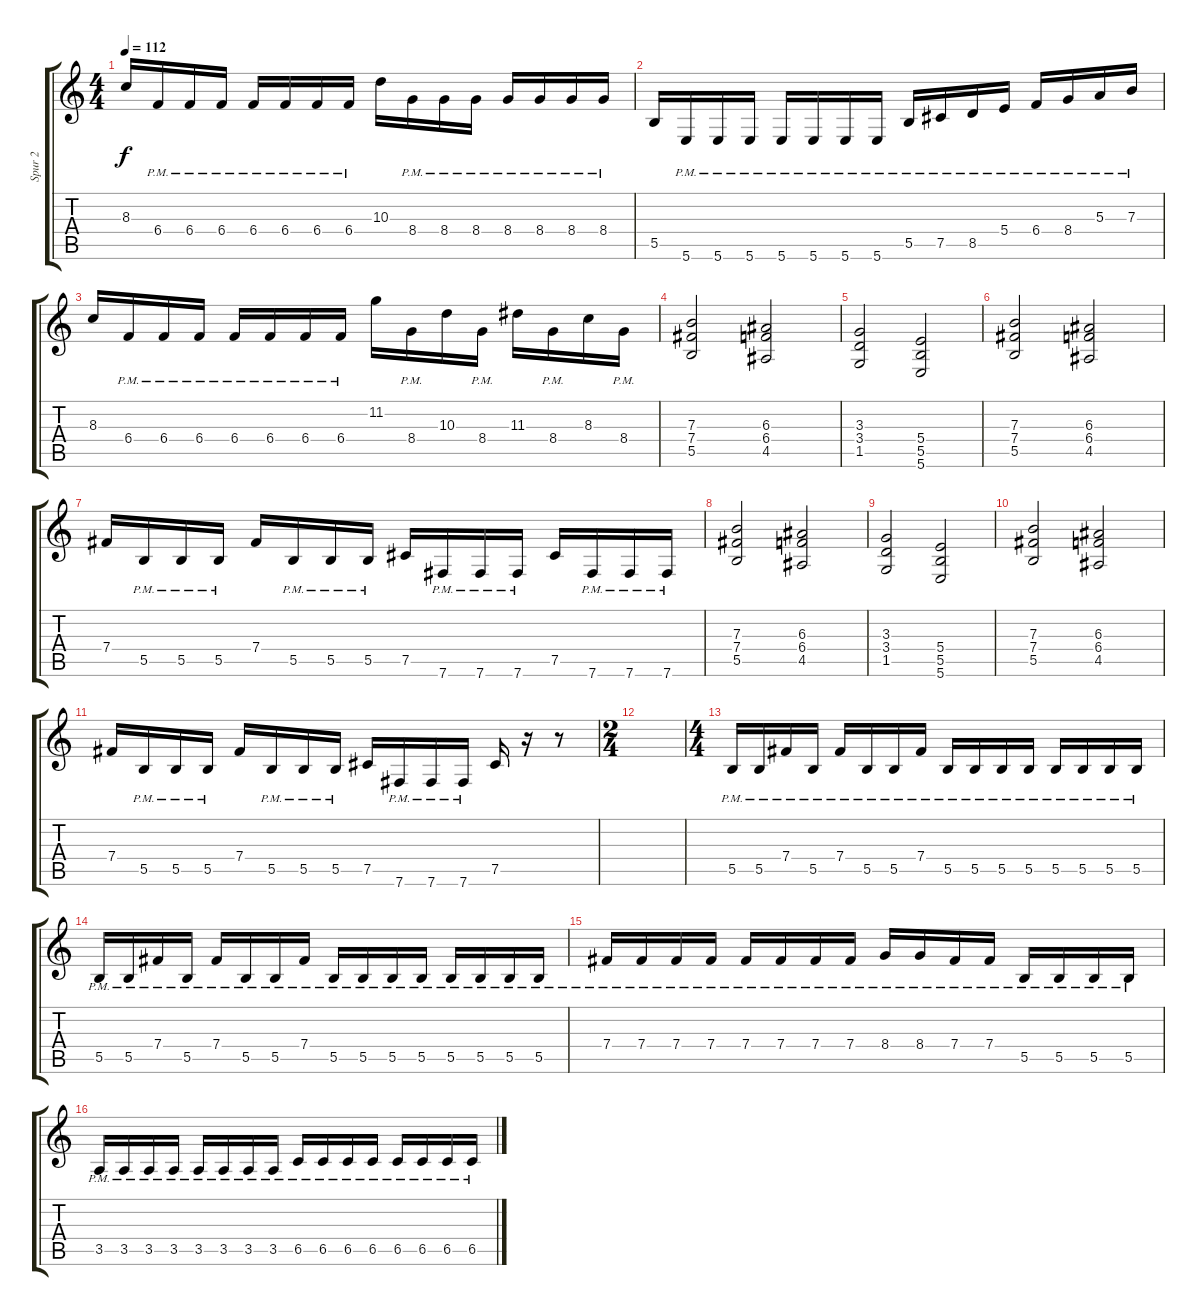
\track ("Spur 2" "Spur 2") {instrument distortionguitar}
\staff {score tabs}
\tuning (Db4 Ab3 E3 B2 Gb2 B1) {hide}
\ts (4 4)
\tempo 112
\clef g2
\ks c
8.3.16{dy f} 6.4{pm}.16 6.4{pm}.16 6.4{pm}.16 6.4{pm}.16 6.4{pm}.16 6.4{pm}.16 6.4{pm}.16 10.3.16 8.4{pm}.16 8.4{pm}.16 8.4{pm}.16 8.4{pm}.16 8.4{pm}.16 8.4{pm}.16 8.4{pm}.16 |
5.5.16 5.6{pm}.16 5.6{pm}.16 5.6{pm}.16 5.6{pm}.16 5.6{pm}.16 5.6{pm}.16 5.6{pm}.16 5.5{pm}.16 7.5{pm}.16 8.5{pm}.16 5.4{pm}.16 6.4{pm}.16 8.4{pm}.16 5.3{pm}.16 7.3{pm}.16 |
8.3.16 6.4{pm}.16 6.4{pm}.16 6.4{pm}.16 6.4{pm}.16 6.4{pm}.16 6.4{pm}.16 6.4{pm}.16 11.2.16 8.4{pm}.16 10.3.16 8.4{pm}.16 11.3.16 8.4{pm}.16 8.3.16 8.4{pm}.16 |
(7.3 7.4 5.5).2 (6.3 6.4 4.5).2 |
(3.3 3.4 1.5).2 (5.4 5.5 5.6).2 |
(7.3 7.4 5.5).2 (6.3 6.4 4.5).2 |
7.4.16 5.5{pm}.16 5.5{pm}.16 5.5{pm}.16 7.4.16 5.5{pm}.16 5.5{pm}.16 5.5{pm}.16 7.5.16 7.6{pm}.16 7.6{pm}.16 7.6{pm}.16 7.5.16 7.6{pm}.16 7.6{pm}.16 7.6{pm}.16 |
(7.3 7.4 5.5).2 (6.3 6.4 4.5).2 |
(3.3 3.4 1.5).2 (5.4 5.5 5.6).2 |
(7.3 7.4 5.5).2 (6.3 6.4 4.5).2 |
7.4.16 5.5{pm}.16 5.5{pm}.16 5.5{pm}.16 7.4.16 5.5{pm}.16 5.5{pm}.16 5.5{pm}.16 7.5.16 7.6{pm}.16 7.6{pm}.16 7.6{pm}.16 7.5.16 r.16 r.8 |
\ts (2 4)
|
\ts (4 4)
5.5{pm}.16 5.5{pm}.16 7.4{pm}.16 5.5{pm}.16 7.4{pm}.16 5.5{pm}.16 5.5{pm}.16 7.4{pm}.16 5.5{pm}.16 5.5{pm}.16 5.5{pm}.16 5.5{pm}.16 5.5{pm}.16 5.5{pm}.16 5.5{pm}.16 5.5{pm}.16 |
5.5{pm}.16 5.5{pm}.16 7.4{pm}.16 5.5{pm}.16 7.4{pm}.16 5.5{pm}.16 5.5{pm}.16 7.4{pm}.16 5.5{pm}.16 5.5{pm}.16 5.5{pm}.16 5.5{pm}.16 5.5{pm}.16 5.5{pm}.16 5.5{pm}.16 5.5{pm}.16 |
7.4{pm}.16 7.4{pm}.16 7.4{pm}.16 7.4{pm}.16 7.4{pm}.16 7.4{pm}.16 7.4{pm}.16 7.4{pm}.16 8.4{pm}.16 8.4{pm}.16 7.4{pm}.16 7.4{pm}.16 5.5{pm}.16 5.5{pm}.16 5.5{pm}.16 5.5{pm}.16 |
3.5{pm}.16 3.5{pm}.16 3.5{pm}.16 3.5{pm}.16 3.5{pm}.16 3.5{pm}.16 3.5{pm}.16 3.5{pm}.16 6.5{pm}.16 6.5{pm}.16 6.5{pm}.16 6.5{pm}.16 6.5{pm}.16 6.5{pm}.16 6.5{pm}.16 6.5{pm}.16
